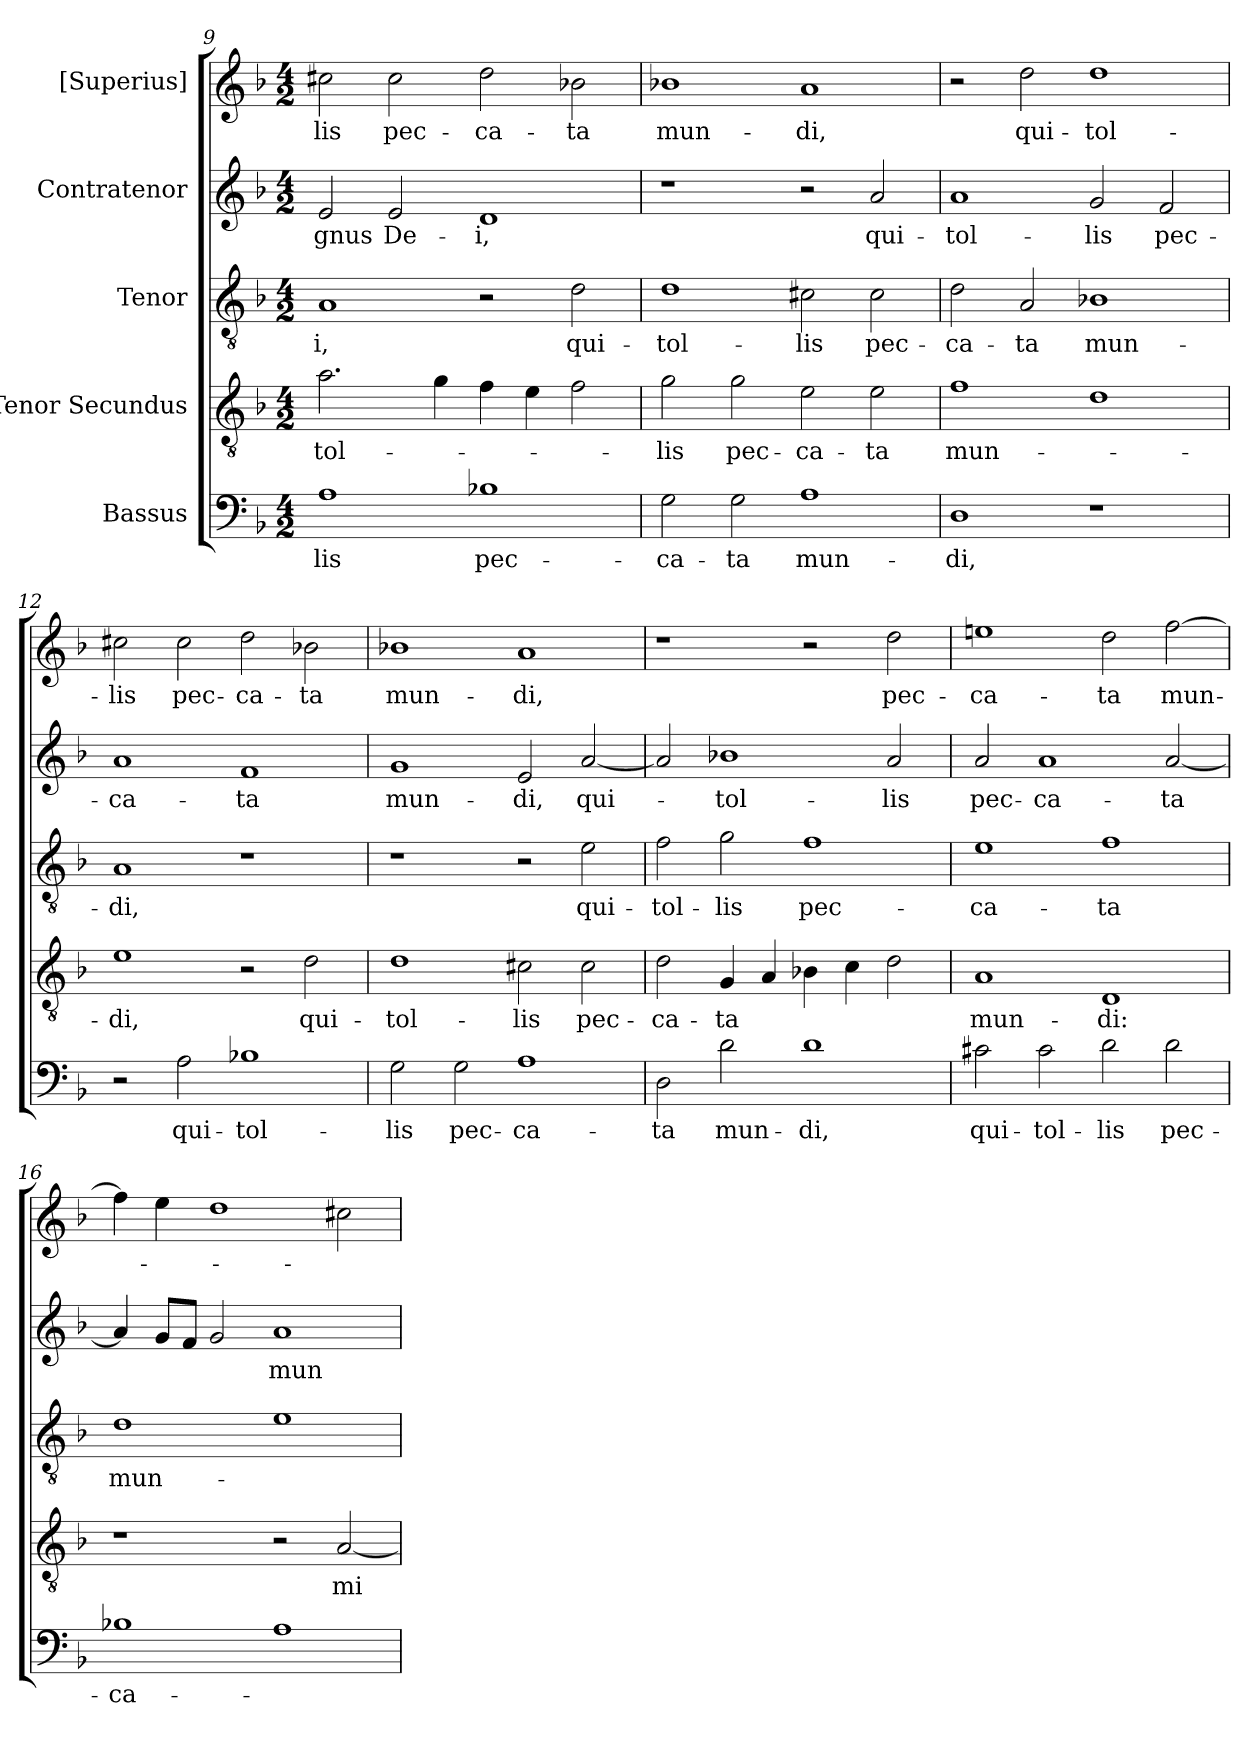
**kern	**text	**kern	**text	**kern	**text	**kern	**text	**kern	**text
*part5	*part5	*part4	*part4	*part3	*part3	*part2	*part2	*part1	*part1
*staff5	*staff5	*staff4	*staff4	*staff3	*staff3	*staff2	*staff2	*staff1	*staff1
*I"Bassus	*	*I"Tenor Secundus	*	*I"Tenor	*	*I"Contratenor	*	*I"[Superius]	*
*clefF4	*	*clefGv2	*	*clefGv2	*	*clefG2	*	*clefG2	*
*k[b-]	*	*k[b-]	*	*k[b-]	*	*k[b-]	*	*k[b-]	*
*M4/2	*	*M4/2	*	*M4/2	*	*M4/2	*	*M4/2	*
=9	=9	=9	=9	=9	=9	=9	=9	=9	=9
1A\	-lis	2.a\	tol-	1A/	-i,	2e/	-gnus	2cc#X\	-lis
.	.	.	.	.	.	2e/	De-	2cc#\	pec-
.	.	4g\	.	.	.	.	.	.	.
1B-X\	pec-	4f\	.	2r	.	1d/	-i,	2dd\	-ca-
.	.	4e\	.	.	.	.	.	.	.
.	.	2f\	.	2d\	qui-	.	.	2b-X\	-ta
=10	=10	=10	=10	=10	=10	=10	=10	=10	=10
2G\	-ca-	2g\	-lis	1d\	tol-	1r	.	1b-X\	mun-
2G\	-ta	2g\	pec-	.	.	.	.	.	.
1A\	mun-	2e\	-ca-	2c#X\	-lis	2r	.	1a/	-di,
.	.	2e\	-ta	2c#\	pec-	2a/	qui-	.	.
=11	=11	=11	=11	=11	=11	=11	=11	=11	=11
1D\	-di,	1f\	mun-	2d\	-ca-	1a/	tol-	2r	.
.	.	.	.	2A/	-ta	.	.	2dd\	qui-
1r	.	1d\	.	1B-X\	mun-	2g/	-lis	1dd\	tol-
.	.	.	.	.	.	2f/	pec-	.	.
=12	=12	=12	=12	=12	=12	=12	=12	=12	=12
2r	.	1e\	-di,	1A/	-di,	1a/	-ca-	2cc#X\	-lis
2A\	qui-	.	.	.	.	.	.	2cc#\	pec-
1B-X\	tol-	2r	.	1r	.	1f/	-ta	2dd\	-ca-
.	.	2d\	qui-	.	.	.	.	2b-X\	-ta
=13	=13	=13	=13	=13	=13	=13	=13	=13	=13
2G\	-lis	1d\	tol-	1r	.	1g/	mun-	1b-X\	mun-
2G\	pec-	.	.	.	.	.	.	.	.
1A\	-ca-	2c#X\	-lis	2r	.	2e/	-di,	1a/	-di,
.	.	2c#\	pec-	2e\	qui-	[2a/	qui-	.	.
=14	=14	=14	=14	=14	=14	=14	=14	=14	=14
2D\	-ta	2d\	-ca-	2f\	tol-	2a/]	.	1r	.
2d\	mun-	4G/	-ta	2g\	-lis	1b-X\	tol-	.	.
.	.	4A/	.	.	.	.	.	.	.
1d\	-di,	4B-X\	.	1f\	pec-	.	.	2r	.
.	.	4c\	.	.	.	.	.	.	.
.	.	2d\	.	.	.	2a/	-lis	2dd\	pec-
=15	=15	=15	=15	=15	=15	=15	=15	=15	=15
2c#X\	qui-	1A/	mun-	1e\	-ca-	2a/	pec-	1een\	-ca-
2c#\	tol-	.	.	.	.	1a/	-ca-	.	.
2d\	-lis	1D/	-di:	1f\	-ta	.	.	2dd\	-ta
2d\	pec-	.	.	.	.	[2a/	-ta	[2ff\	mun-
=16	=16	=16	=16	=16	=16	=16	=16	=16	=16
1B-X\	-ca-	1r	.	1d\	mun-	4a/]	.	4ff\]	.
.	.	.	.	.	.	8g/L	.	4ee\	.
.	.	.	.	.	.	8f/J	.	.	.
.	.	.	.	.	.	2g/	.	1dd\	.
1A\	.	2r	.	1e\	.	1a/	mun-	.	.
.	.	[2A/	mi-	.	.	.	.	2cc#X\	.
=	=	=	=	=	=	=	=	=	=
*-	*-	*-	*-	*-	*-	*-	*-	*-	*-
